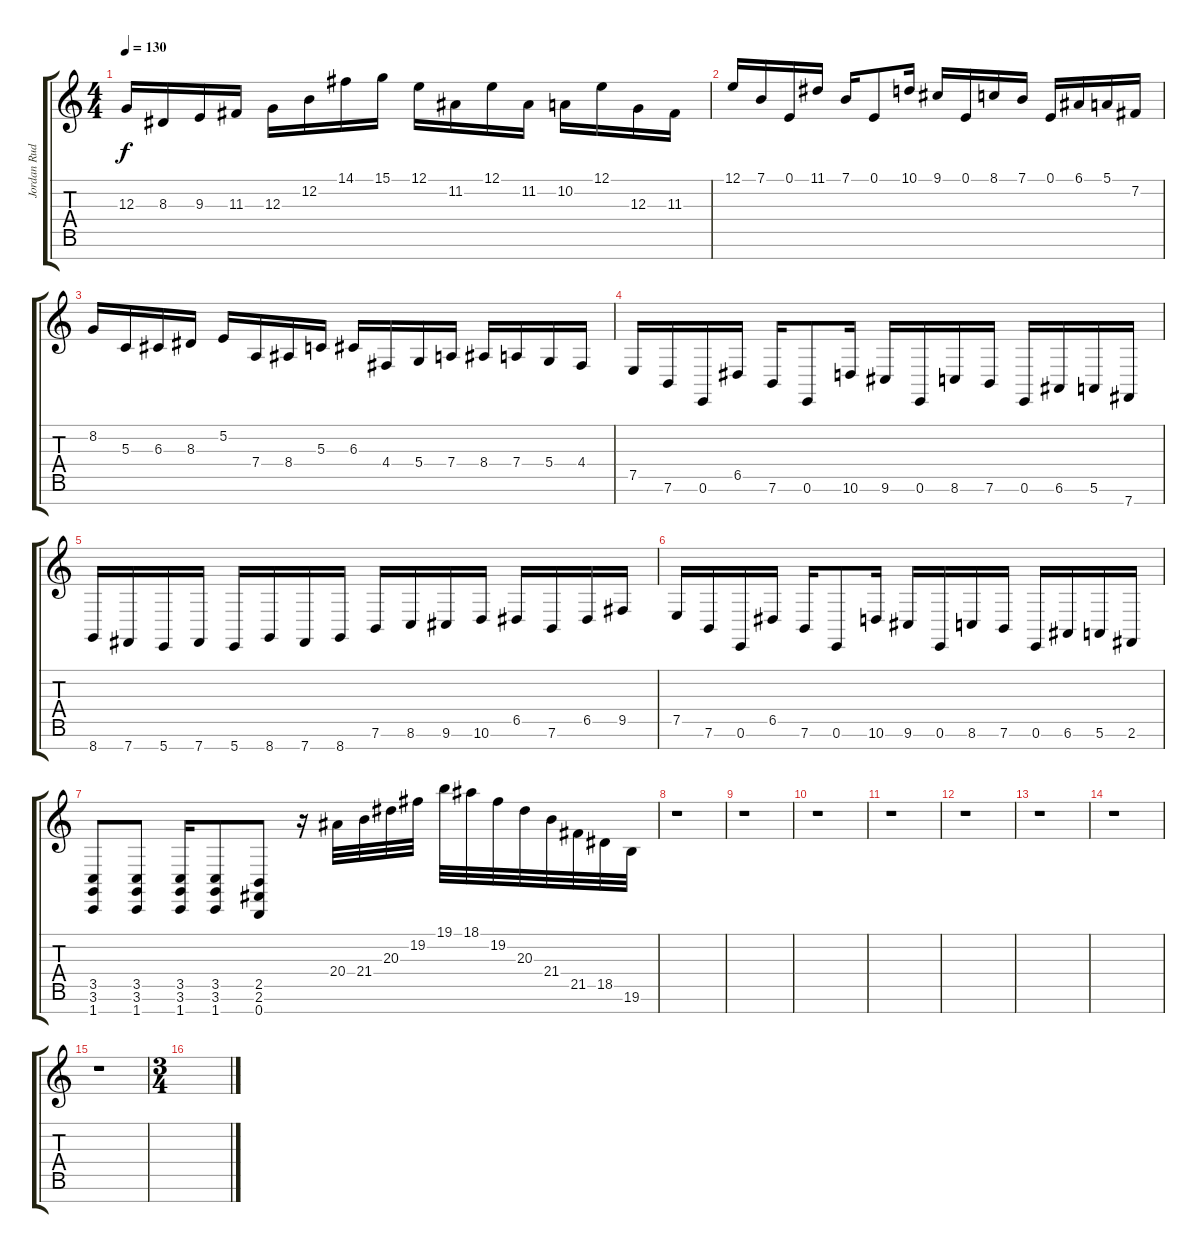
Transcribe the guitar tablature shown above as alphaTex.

\track ("Jordan Rudess Lead 1" "Jordan Rud") {instrument lead2sawtooth}
\staff {score tabs}
\tuning (E4 B3 G3 D3 A2 E2 B1) {hide}
\ts (4 4)
\tempo 130
\clef g2
\ks c
12.3.16{dy f} 8.3.16 9.3.16 11.3.16 12.3.16 12.2.16 14.1.16 15.1.16 12.1.16 11.2.16 12.1.16 11.2.16 10.2.16 12.1.16 12.3.16 11.3.16 |
12.1.16 7.1.16 0.1.16 11.1.16 7.1.16 0.1.8 10.1.16 9.1.16 0.1.16 8.1.16 7.1.16 0.1.16 6.1.16 5.1.16 7.2.16 |
8.2.16 5.3.16 6.3.16 8.3.16 5.2.16 7.4.16 8.4.16 5.3.16 6.3.16 4.4.16 5.4.16 7.4.16 8.4.16 7.4.16 5.4.16 4.4.16 |
7.5.16 7.6.16 0.6.16 6.5.16 7.6.16 0.6.8 10.6.16 9.6.16 0.6.16 8.6.16 7.6.16 0.6.16 6.6.16 5.6.16 7.7.16 |
8.7.16 7.7.16 5.7.16 7.7.16 5.7.16 8.7.16 7.7.16 8.7.16 7.6.16 8.6.16 9.6.16 10.6.16 6.5.16 7.6.16 6.5.16 9.5.16 |
7.5.16 7.6.16 0.6.16 6.5.16 7.6.16 0.6.8 10.6.16 9.6.16 0.6.16 8.6.16 7.6.16 0.6.16 6.6.16 5.6.16 2.6.16 |
(3.5 3.6 1.7).8 (3.5 3.6 1.7).8 (3.5 3.6 1.7).16 (3.5 3.6 1.7).8 (2.5 2.6 0.7).8 r.16 20.4.32 21.4.32 20.3.32 19.2.32 19.1.32 18.1.32 19.2.32 20.3.32 21.4.32 21.5.32 18.5.32 19.6.32 |
r.1 |
r.1 |
r.1 |
r.1 |
r.1 |
r.1 |
r.1 |
r.1 |
\ts (3 4)
